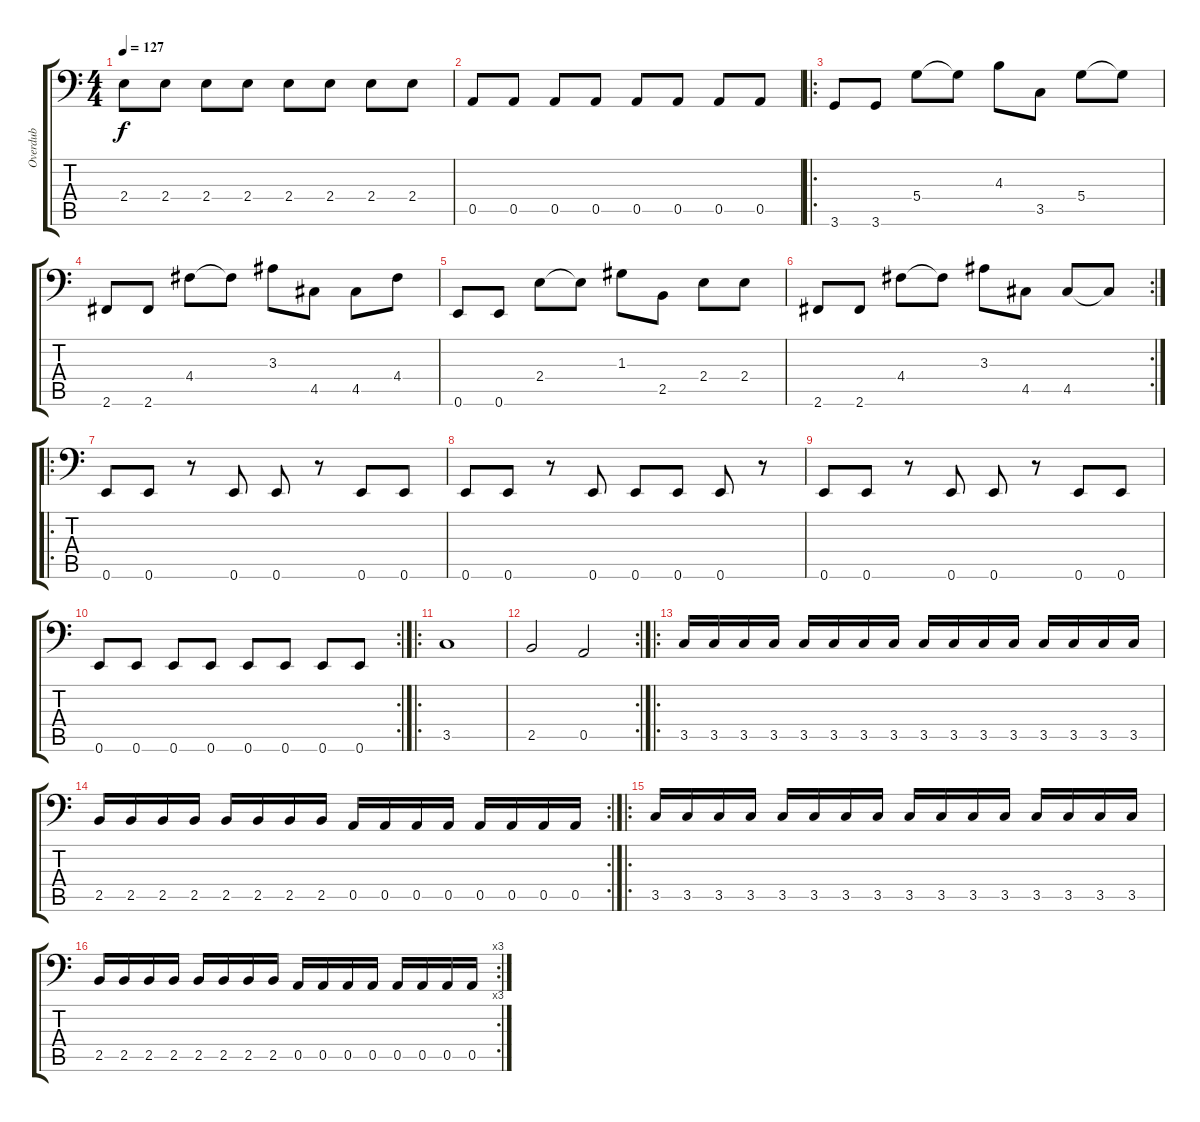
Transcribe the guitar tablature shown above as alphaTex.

\track ("Overdub" "Overdub") {instrument electricbassfinger}
\staff {score tabs}
\tuning (E3 B2 G2 D2 A1 E1) {hide}
\ts (4 4)
\tempo 127
\clef f4
\ks c
2.4.8{dy f} 2.4.8 2.4.8 2.4.8 2.4.8 2.4.8 2.4.8 2.4.8 |
0.5.8 0.5.8 0.5.8 0.5.8 0.5.8 0.5.8 0.5.8 0.5.8 |
\ro
3.6.8 3.6.8 5.4.8 5.4{t}.8 4.3.8 3.5.8 5.4.8 5.4{t}.8 |
2.6.8 2.6.8 4.4.8 4.4{t}.8 3.3.8 4.5.8 4.5.8 4.4.8 |
0.6.8 0.6.8 2.4.8 2.4{t}.8 1.3.8 2.5.8 2.4.8 2.4.8 |
\rc 2
2.6.8 2.6.8 4.4.8 4.4{t}.8 3.3.8 4.5.8 4.5.8 4.5{t}.8 |
\ro
0.6.8 0.6.8 r.8 0.6.8 0.6.8 r.8 0.6.8 0.6.8 |
0.6.8 0.6.8 r.8 0.6.8 0.6.8 0.6.8 0.6.8 r.8 |
0.6.8 0.6.8 r.8 0.6.8 0.6.8 r.8 0.6.8 0.6.8 |
\rc 2
0.6.8 0.6.8 0.6.8 0.6.8 0.6.8 0.6.8 0.6.8 0.6.8 |
\ro
3.5.1 |
\rc 2
2.5.2 0.5.2 |
\ro
3.5.16 3.5.16 3.5.16 3.5.16 3.5.16 3.5.16 3.5.16 3.5.16 3.5.16 3.5.16 3.5.16 3.5.16 3.5.16 3.5.16 3.5.16 3.5.16 |
\rc 2
2.5.16 2.5.16 2.5.16 2.5.16 2.5.16 2.5.16 2.5.16 2.5.16 0.5.16 0.5.16 0.5.16 0.5.16 0.5.16 0.5.16 0.5.16 0.5.16 |
\ro
3.5.16 3.5.16 3.5.16 3.5.16 3.5.16 3.5.16 3.5.16 3.5.16 3.5.16 3.5.16 3.5.16 3.5.16 3.5.16 3.5.16 3.5.16 3.5.16 |
\rc 3
2.5.16 2.5.16 2.5.16 2.5.16 2.5.16 2.5.16 2.5.16 2.5.16 0.5.16 0.5.16 0.5.16 0.5.16 0.5.16 0.5.16 0.5.16 0.5.16
